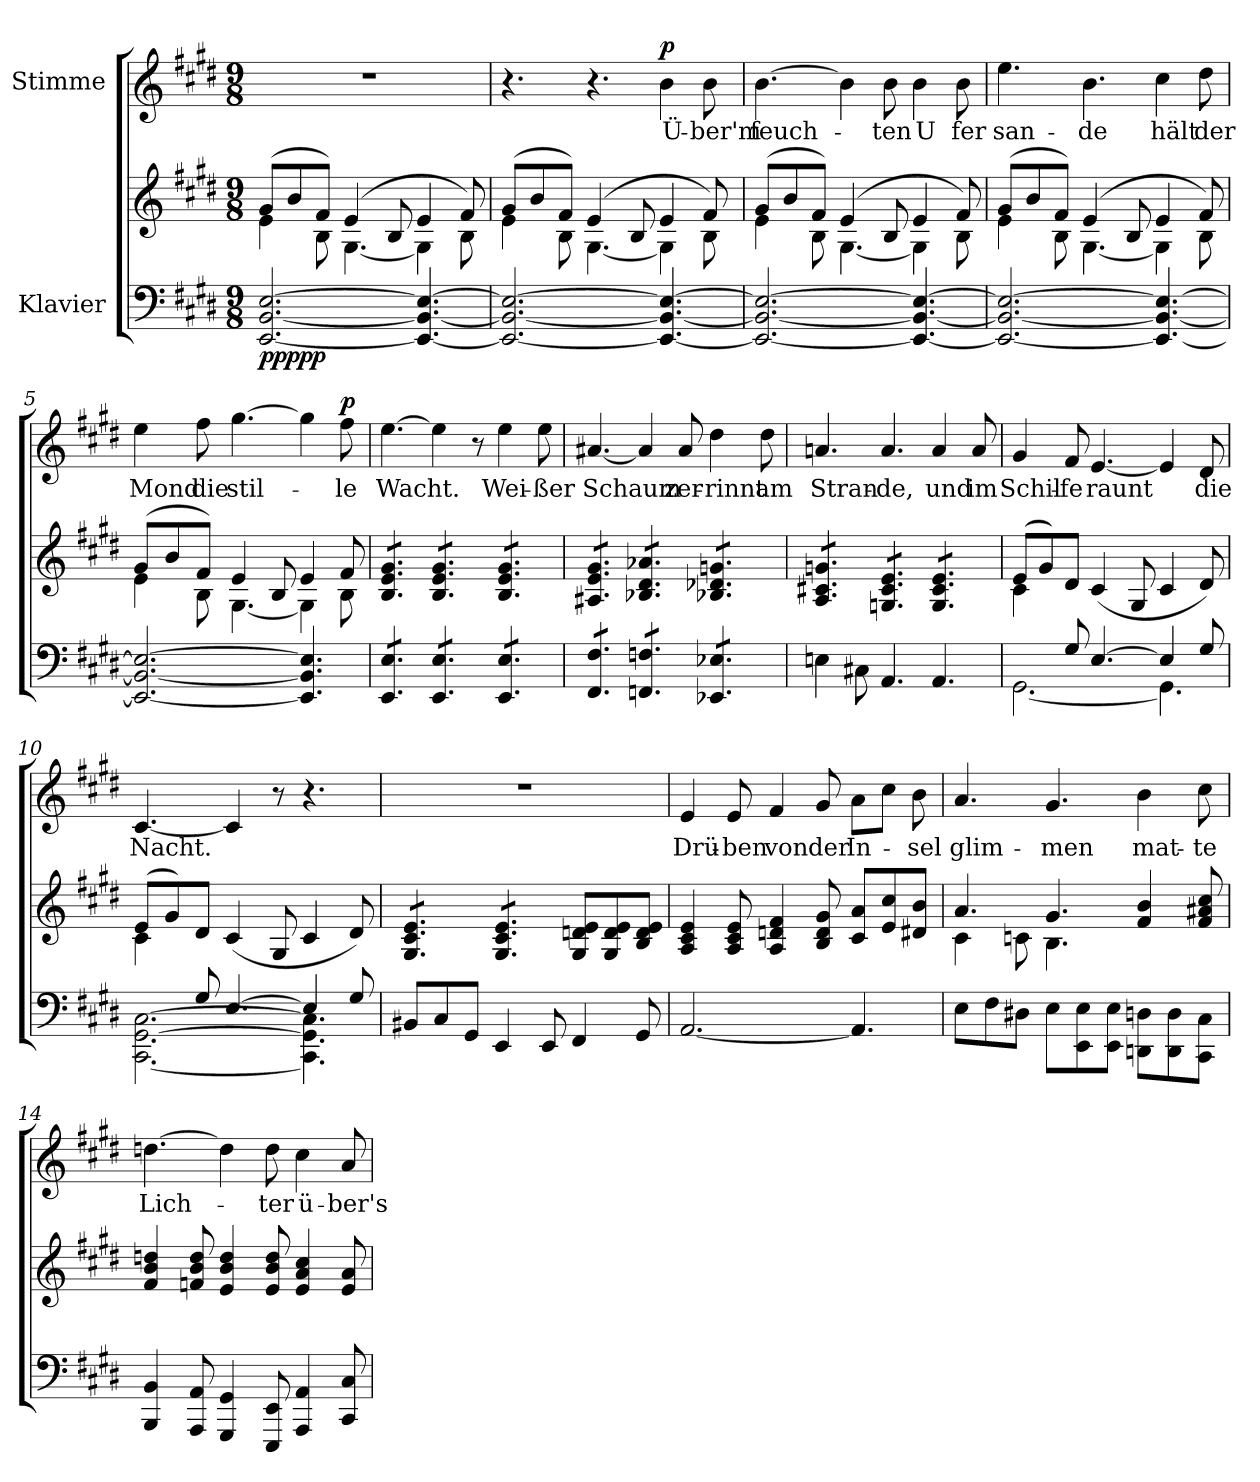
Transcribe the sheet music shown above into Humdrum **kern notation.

**kern	**kern	**dynam	**kern	**text	**dynam
*part2	*part2	*part2	*part1	*part1	*part1
*staff3	*staff2	*staff2/3	*staff1	*staff1	*staff1
*I"Klavier	*	*	*I"Stimme	*	*
*clefF4	*clefG2	*	*clefG2	*	*
*k[f#c#g#d#]	*k[f#c#g#d#]	*	*k[f#c#g#d#]	*	*
*M9/8	*M9/8	*	*M9/8	*	*
=1	=1	=1	=1	=1	=1
*	*^	*	*	*	*
!	!	!	!LO:DY:b=2	!	!	!
!	!	!	!LO:DY:n=1:b=2	!	!	!
!	!	!	!LO:DY:n=2:b=2	!	!	!
!	!	!	!LO:DY:n=3:b	!	!	!
!	!	!	!LO:DY:n=4:b	!	!	!
[2.EE/ [2.BB/ [2.E/	(8g#/L	4e\	p p p p p	8%9r	.	.
.	8b/	.	.	.	.	.
.	8f#/J)	8B\	.	.	.	.
.	(4e/	[4.G#\	.	.	.	.
.	8B/	.	.	.	.	.
4.EE/_ 4.BB/_ 4.E/_	4e/	4G#\]	.	.	.	.
.	8f#/)	8B\	.	.	.	.
=2	=2	=2	=2	=2	=2	=2
2.EE/_ 2.BB/_ 2.E/_	(8g#/L	4e\	.	4.r	.	.
.	8b/	.	.	.	.	.
.	8f#/J)	8B\	.	.	.	.
.	(4e/	[4.G#\	.	4.r	.	.
.	8B/	.	.	.	.	.
!	!	!	!	!	!LO:LY:b	!LO:DY:a
4.EE/_ 4.BB/_ 4.E/_	4e/	4G#\]	.	4b\	Ü-	p
!	!	!	!	!	!LO:LY:b	!
.	8f#/)	8B\	.	8b\	-ber'm	.
!!LO:LB:g=z
=3	=3	=3	=3	=3	=3	=3
!	!	!	!	!	!LO:LY:b	!
2.EE/_ 2.BB/_ 2.E/_	(8g#/L	4e\	.	[4.b\	feuch-	.
.	8b/	.	.	.	.	.
.	8f#/J)	8B\	.	.	.	.
.	(4e/	[4.G#\	.	4b\]	.	.
!	!	!	!	!	!LO:LY:b	!
.	8B/	.	.	8b\	-ten	.
!	!	!	!	!	!LO:LY:b	!
4.EE/_ 4.BB/_ 4.E/_	4e/	4G#\]	.	4b\	U	.
!	!	!	!	!	!LO:LY:b	!
.	8f#/)	8B\	.	8b\	fer	.
=4	=4	=4	=4	=4	=4	=4
!	!	!	!	!	!LO:LY:b	!
2.EE/_ 2.BB/_ 2.E/_	(8g#/L	4e\	.	4.ee\	san-	.
.	8b/	.	.	.	.	.
.	8f#/J)	8B\	.	.	.	.
!	!	!	!	!	!LO:LY:b	!
.	(4e/	[4.G#\	.	4.b\	-de	.
.	8B/	.	.	.	.	.
!	!	!	!	!	!LO:LY:b	!
4.EE/_ 4.BB/_ 4.E/_	4e/	4G#\]	.	4cc#\	hält	.
!	!	!	!	!	!LO:LY:b	!
.	8f#/)	8B\	.	8dd#\	der	.
!!LO:LB:g=z
=5	=5	=5	=5	=5	=5	=5
!	!	!	!	!	!LO:LY:b	!
2.EE/_ 2.BB/_ 2.E/_	(8g#/L	4e\	.	4ee\	Mond	.
.	8b/	.	.	.	.	.
!	!	!	!	!	!LO:LY:b	!
.	8f#/J)	8B\	.	8ff#\	die	.
!	!	!	!	!	!LO:LY:b	!
.	4e/	[4.G#\	.	[4.gg#\	stil-	.
.	8B/	.	.	.	.	.
4.EE/] 4.BB/] 4.E/]	4e/	4G#\]	.	4gg#\]	.	.
!	!	!	!	!	!LO:LY:b	!LO:DY:b
.	8f#/	8B\	.	8ff#\	-le	p
=6	=6	=6	=6	=6	=6	=6
!	!	!	!	!	!LO:LY:b	!
*	*v	*v	*	*	*	*
*tremolo	*	*	*	*	*
*	*tremolo	*	*	*	*
8EE/ 8E/L	8B/ 8e/ 8g#/L	.	[4.ee\	Wacht.	.
8EE/ 8E/	8B/ 8e/ 8g#/	.	.	.	.
8EE/ 8E/J	8B/ 8e/ 8g#/J	.	.	.	.
8EE/ 8E/L	8B/ 8e/ 8g#/L	.	4ee\]	.	.
8EE/ 8E/	8B/ 8e/ 8g#/	.	.	.	.
8EE/ 8E/J	8B/ 8e/ 8g#/J	.	8r	.	.
!	!	!	!	!LO:LY:b	!
8EE/ 8E/L	8B/ 8e/ 8g#/L	.	4ee\	Wei-	.
8EE/ 8E/	8B/ 8e/ 8g#/	.	.	.	.
!	!	!	!	!LO:LY:b	!
8EE/ 8E/J	8B/ 8e/ 8g#/J	.	8ee\	-ßer	.
!!LO:LB:g=z
=7	=7	=7	=7	=7	=7
!	!	!	!	!LO:LY:b	!
8FF#/ 8F#/L	8A#X/ 8e/ 8g#/L	.	[4.a#X/	Schaum	.
8FF#/ 8F#/	8A#X/ 8e/ 8g#/	.	.	.	.
8FF#/ 8F#/J	8A#X/ 8e/ 8g#/J	.	.	.	.
8FFn/ 8Fn/L	8B-X/ 8d#/ 8a-X/L	.	4a#/]	.	.
8FFn/ 8Fn/	8B-X/ 8d#/ 8a-X/	.	.	.	.
!	!	!	!	!LO:LY:b	!
8FFn/ 8Fn/J	8B-X/ 8d#/ 8a-X/J	.	8a#/	zer-	.
!	!	!	!	!LO:LY:b	!
8EE-X/ 8E-X/L	8B-X/ 8d-X/ 8gn/L	.	4dd#\	-rinnt	.
8EE-X/ 8E-X/	8B-X/ 8d-X/ 8gn/	.	.	.	.
!	!	!	!	!LO:LY:b	!
8EE-X/ 8E-X/J	8B-X/ 8d-X/ 8gn/J	.	8dd#\	am	.
*Xtremolo	*	*	*	*	*
=8	=8	=8	=8	=8	=8
!	!	!	!	!LO:LY:b	!
4En\	8A/ 8c#X/ 8gn/L	.	4.an/	Stran-	.
.	8A/ 8c#X/ 8gn/	.	.	.	.
8C#X\	8A/ 8c#X/ 8gn/J	.	.	.	.
!	!	!	!	!LO:LY:b	!
4.AA/	8Gn/ 8c#/ 8e/L	.	4.a/	-de,	.
.	8Gn/ 8c#/ 8e/	.	.	.	.
.	8Gn/ 8c#/ 8e/J	.	.	.	.
!	!	!	!	!LO:LY:b	!
4.AA/	8G/ 8c#/ 8e/L	.	4a/	und	.
.	8G/ 8c#/ 8e/	.	.	.	.
!	!	!	!	!LO:LY:b	!
.	8G/ 8c#/ 8e/J	.	8a/	im	.
*	*Xtremolo	*	*	*	*
!!LO:PB:g=z
=9	=9	=9	=9	=9	=9
*^	*^	*	*	*	*
!	!	!	!	!	!	!LO:LY:b	!
4ryy	[2.GG#\	(>8e/L	(4c#\	.	4g#/	Schil-	.
.	.	8g#/)	.	.	.	.	.
!	!	!	!	!	!	!LO:LY:b	!
8G#/)	.	8d#/J	2..ryy	.	8f#/	-fe	.
!	!	!	!	!	!	!LO:LY:b	!
[4.E/	.	(>4c#/	.	.	[4.e/	raunt	.
.	.	8G#/	.	.	.	.	.
4E/]	4.GG#\]	4c#/	.	.	4e/]	.	.
!	!	!	!	!	!	!LO:LY:b	!
8G#/	.	8d#/)	.	.	8d#/	die	.
=10	=10	=10	=10	=10	=10	=10	=10
!	!	!	!	!	!	!LO:LY:b	!
4ryy	[2.CC#\ [2.GG#\ [2.C#\	(>8e/L	(4c#\	.	[4.c#/	Nacht.	.
.	.	8g#/)	.	.	.	.	.
8G#/)	.	8d#/J	2..ryy	.	.	.	.
[4.E/	.	(>4c#/	.	.	4c#/]	.	.
.	.	8G#/	.	.	8r	.	.
4E/]	4.CC#\] 4.GG#\] 4.C#\]	4c#/	.	.	4.r	.	.
8G#/	.	8d#/)	.	.	.	.	.
*v	*v	*	*	*	*	*	*
*	*v	*v	*	*	*	*
!!LO:LB:g=z
=11	=11	=11	=11	=11	=11
*	*tremolo	*	*	*	*
8BB#X/L	8G#/ 8c#/ 8e/L	.	8%9r	.	.
8C#/	8G#/ 8c#/ 8e/	.	.	.	.
8GG#/J	8G#/ 8c#/ 8e/J	.	.	.	.
4EE/	8G#/ 8c#/ 8e/L	.	.	.	.
.	8G#/ 8c#/ 8e/	.	.	.	.
8EE/	8G#/ 8c#/ 8e/J	.	.	.	.
*	*Xtremolo	*	*	*	*
4FF#/	8G#/ 8dn/ 8e/L	.	.	.	.
.	8G#/ 8d/ 8e/	.	.	.	.
8GG#/	8B/ 8d/ 8e/J	.	.	.	.
=12	=12	=12	=12	=12	=12
!	!	!	!	!LO:LY:b	!
[2.AA/	4A/ 4c#/ 4e/	.	4e/	Drü-	.
!	!	!	!	!LO:LY:b	!
.	8A/ 8c#/ 8e/	.	8e/	-ben	.
!	!	!	!	!LO:LY:b	!
.	4A/ 4dn/ 4f#/	.	4f#/	von	.
!	!	!	!	!LO:LY:b	!
.	8B/ 8d/ 8g#/	.	8g#/	der	.
!	!	!	!	!LO:LY:b	!
4.AA/]	8c#/ 8a/L	.	8a\L	In-	.
.	8e/ 8cc#/	.	8cc#\J	.	.
!	!	!	!	!LO:LY:b	!
.	8d#X/ 8b/J	.	8b\	-sel	.
!!LO:LB:g=z
=13	=13	=13	=13	=13	=13
*	*^	*	*	*	*
!	!	!	!	!	!LO:LY:b	!
8E\L	4.a/	4c#\	.	4.a/	glim-	.
8F#\	.	.	.	.	.	.
8D#X\J	.	8cn\	.	.	.	.
!	!	!	!	!	!LO:LY:b	!
8E\L	4.g#/	4.B\	.	4.g#/	-men	.
8EE\ 8E\	.	.	.	.	.	.
8EE\ 8E\J	.	.	.	.	.	.
!	!	!	!	!	!LO:LY:b	!
8DDn\ 8Dn\L	4f#/ 4b/	4.ryy	.	4b\	mat-	.
8DD\ 8D\	.	.	.	.	.	.
!	!	!	!	!	!LO:LY:b	!
8CC#\ 8C#\J	8f#/ 8a#X/ 8cc#/	.	.	8cc#\	-te	.
*	*v	*v	*	*	*	*
=14	=14	=14	=14	=14	=14
!	!	!	!	!LO:LY:b	!
4BBB/ 4BB/	4f#/ 4b/ 4ddn/	.	[4.ddn\	Lich-	.
8AAA/ 8AA/	8fn/ 8b/ 8dd/	.	.	.	.
4GGG#/ 4GG#/	4e/ 4b/ 4dd/	.	4dd\]	.	.
!	!	!	!	!LO:LY:b	!
8EEE/ 8EE/	8e/ 8b/ 8dd/	.	8dd\	-ter	.
!	!	!	!	!LO:LY:b	!
4AAA/ 4AA/	4e/ 4a/ 4cc#/	.	4cc#\	ü-	.
!	!	!	!	!LO:LY:b	!
8CC#/ 8C#/	8e/ 8a/	.	8a/	-ber's	.
=	=	=	=	=	=
*-	*-	*-	*-	*-	*-
